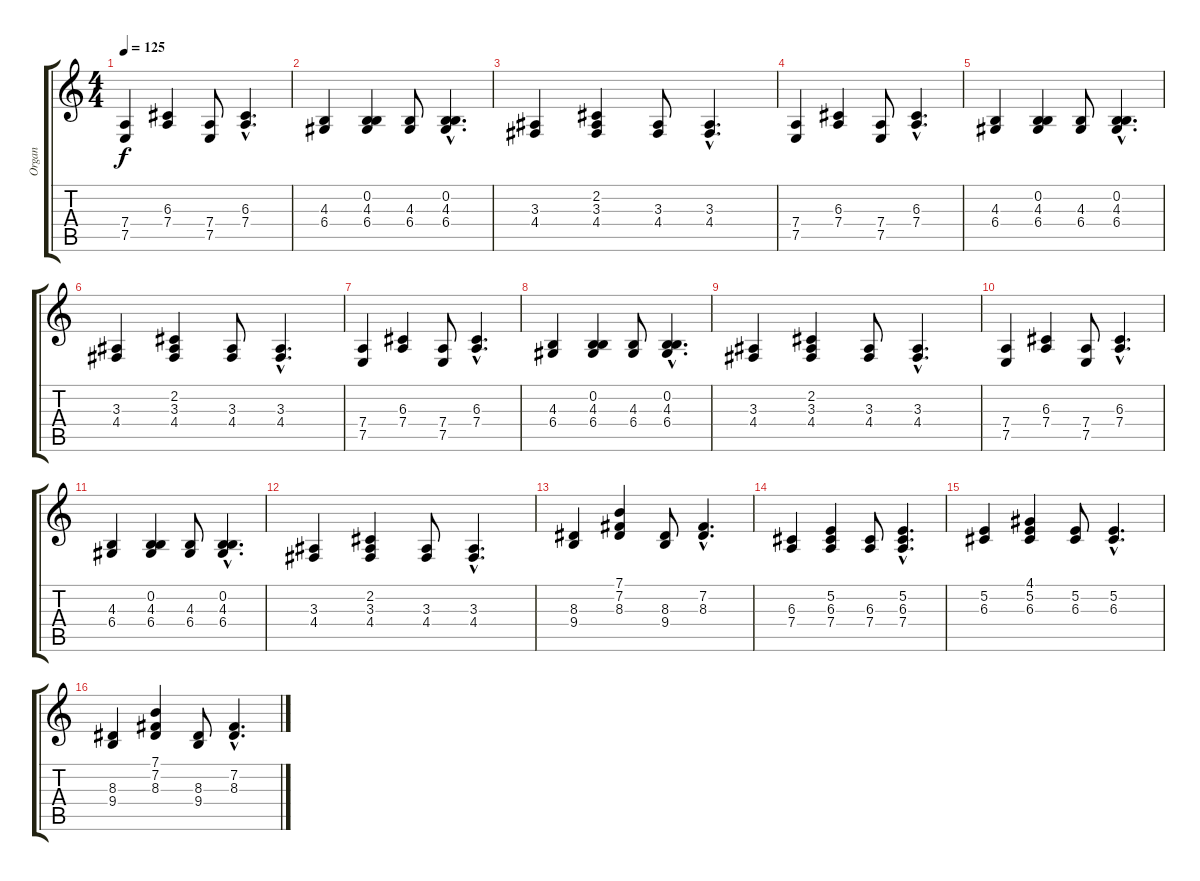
\track ("Organ" "Organ") {instrument reedorgan}
\staff {score tabs}
\tuning (E4 B3 G3 D3 A2 E2) {hide}
\ts (4 4)
\tempo 125
\clef g2
\ks c
(7.4 7.5).4{dy f} (6.3 7.4).4 (7.4 7.5).8 (6.3{hac} 7.4{hac}).4{d} |
(4.3 6.4).4 (0.2 4.3 6.4).4 (4.3 6.4).8 (0.2{hac} 4.3{hac} 6.4{hac}).4{d} |
(3.3 4.4).4 (2.2 3.3 4.4).4 (3.3 4.4).8 (3.3{hac} 4.4{hac}).4{d} |
(7.4 7.5).4 (6.3 7.4).4 (7.4 7.5).8 (6.3{hac} 7.4{hac}).4{d} |
(4.3 6.4).4 (0.2 4.3 6.4).4 (4.3 6.4).8 (0.2{hac} 4.3{hac} 6.4{hac}).4{d} |
(3.3 4.4).4 (2.2 3.3 4.4).4 (3.3 4.4).8 (3.3{hac} 4.4{hac}).4{d} |
(7.4 7.5).4 (6.3 7.4).4 (7.4 7.5).8 (6.3{hac} 7.4{hac}).4{d} |
(4.3 6.4).4 (0.2 4.3 6.4).4 (4.3 6.4).8 (0.2{hac} 4.3{hac} 6.4{hac}).4{d} |
(3.3 4.4).4 (2.2 3.3 4.4).4 (3.3 4.4).8 (3.3{hac} 4.4{hac}).4{d} |
(7.4 7.5).4 (6.3 7.4).4 (7.4 7.5).8 (6.3{hac} 7.4{hac}).4{d} |
(4.3 6.4).4 (0.2 4.3 6.4).4 (4.3 6.4).8 (0.2{hac} 4.3{hac} 6.4{hac}).4{d} |
(3.3 4.4).4 (2.2 3.3 4.4).4 (3.3 4.4).8 (3.3{hac} 4.4{hac}).4{d} |
(8.3 9.4).4 (7.1 7.2 8.3).4 (8.3 9.4).8 (7.2{hac} 8.3{hac}).4{d} |
(6.3 7.4).4 (5.2 6.3 7.4).4 (6.3 7.4).8 (5.2{hac} 6.3{hac} 7.4{hac}).4{d} |
(5.2 6.3).4 (4.1 5.2 6.3).4 (5.2 6.3).8 (5.2{hac} 6.3{hac}).4{d} |
(8.3 9.4).4 (7.1 7.2 8.3).4 (8.3 9.4).8 (7.2{hac} 8.3{hac}).4{d}
